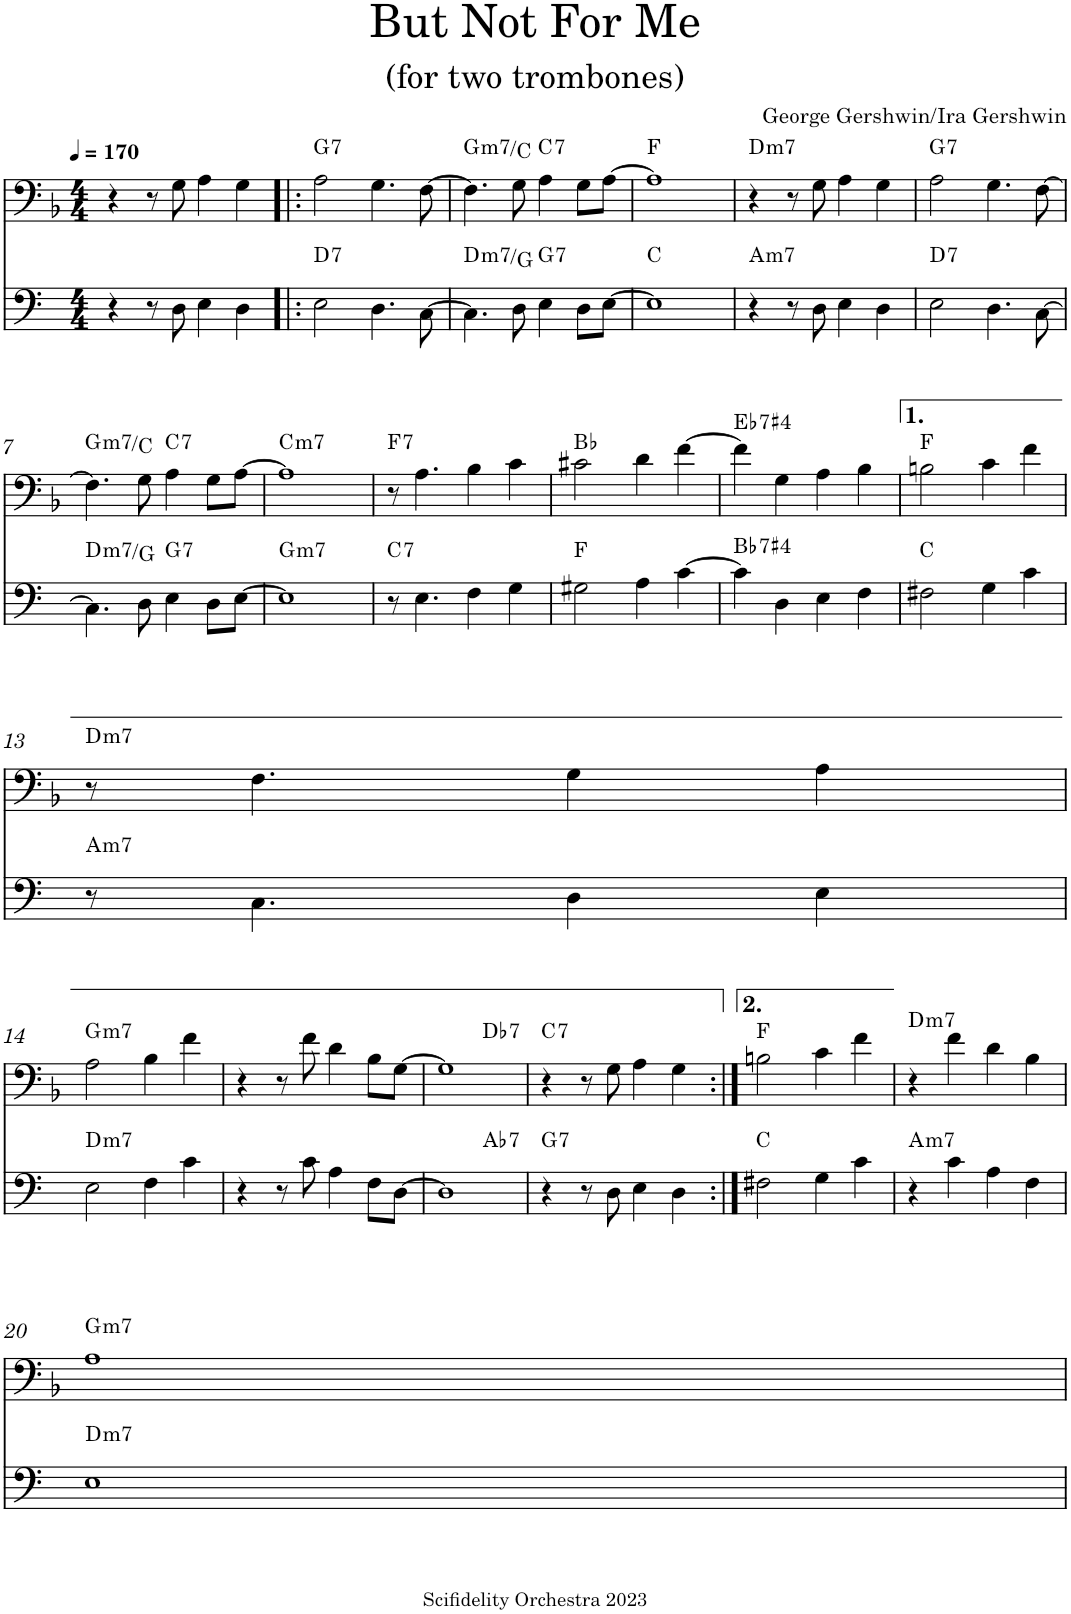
**kern	**kern	**harte
*part2	*part1	*part1
*staff2	*staff1	*
*I"Piano	*I"Piano	*
*I'Pno	*I'Pno	*
*clefF4	*clefF4	*
*Trd-3c-5	*	*
*k[]	*k[b-]	*
*M4/4	*M4/4	*
*MM170	*MM170	*
=1	=1	=1
4r	4r	.
8r	8r	.
8D\	8G\	.
4E\	4A\	.
4D\	4G\	.
=2!|:	=2!|:	=2!|:
!	!	!LO:H:kt=7
2E\	2A\	G:7
4.D\	4.G\	.
[8C\	[8F\	.
=3	=3	=3
!	!	!LO:H:kt=m7
4.C\]	4.F\]	G:min7/4
8D\	8G\	.
!	!	!LO:H:kt=7
4E\	4A\	C:7
8D\L	8G\L	.
[8E\J	[8A\J	.
=4	=4	=4
1E]	1A]	F:maj
=5	=5	=5
!	!	!LO:H:kt=m7
4r	4r	D:min7
8r	8r	.
8D\	8G\	.
4E\	4A\	.
4D\	4G\	.
=6	=6	=6
!	!	!LO:H:kt=7
2E\	2A\	G:7
4.D\	4.G\	.
[8C\	[8F\	.
!!LO:LB:g=z
=7	=7	=7
!	!	!LO:H:kt=m7
4.C\]	4.F\]	G:min7/4
8D\	8G\	.
!	!	!LO:H:kt=7
4E\	4A\	C:7
8D\L	8G\L	.
[8E\J	[8A\J	.
=8	=8	=8
!	!	!LO:H:kt=m7
1E]	1A]	C:min7
=9	=9	=9
!	!	!LO:H:kt=7
8r	8r	F:7
4.E\	4.A\	.
4F\	4B-\	.
4G\	4c\	.
=10	=10	=10
2G#X\	2c#X\	Bb:maj
4A\	4d\	.
[4c\	[4f\	.
=11	=11	=11
!	!	!LO:H:kt=7
4c\]	4f\]	Eb:7(#4)
4D\	4G\	.
4E\	4A\	.
4F\	4B-\	.
=12	=12	=12
2F#X\	2Bn\	F:maj
4G\	4c\	.
4c\	4f\	.
!!LO:LB:g=z
=13	=13	=13
!	!	!LO:H:kt=m7
8r	8r	D:min7
4.C\	4.F\	.
4D\	4G\	.
4E\	4A\	.
!!LO:LB:g=z
=14	=14	=14
!	!	!LO:H:kt=m7
2E\	2A\	G:min7
4F\	4B-\	.
4c\	4f\	.
=15	=15	=15
4r	4r	.
8r	8r	.
8c\	8f\	.
4A\	4d\	.
8F\L	8B-\L	.
[8D\J	[8G\J	.
=16	=16	=16
*	*^	*
1D]	1G]	2ryy	.
!	!	!	!LO:H:kt=7
.	.	2ryy	Db:7
=17	=17	=17	=17
!	!	!	!LO:H:kt=7
*	*v	*v	*
4r	4r	C:7
8r	8r	.
8D\	8G\	.
4E\	4A\	.
4D\	4G\	.
=18:|!	=18:|!	=18:|!
2F#X\	2Bn\	F:maj
4G\	4c\	.
4c\	4f\	.
=19	=19	=19
!	!	!LO:H:kt=m7
4r	4r	D:min7
4c\	4f\	.
4A\	4d\	.
4F\	4B-\	.
!!LO:LB:g=z
=20	=20	=20
!	!	!LO:H:kt=m7
1E	1A	G:min7
=	=	=
*-	*-	*-
